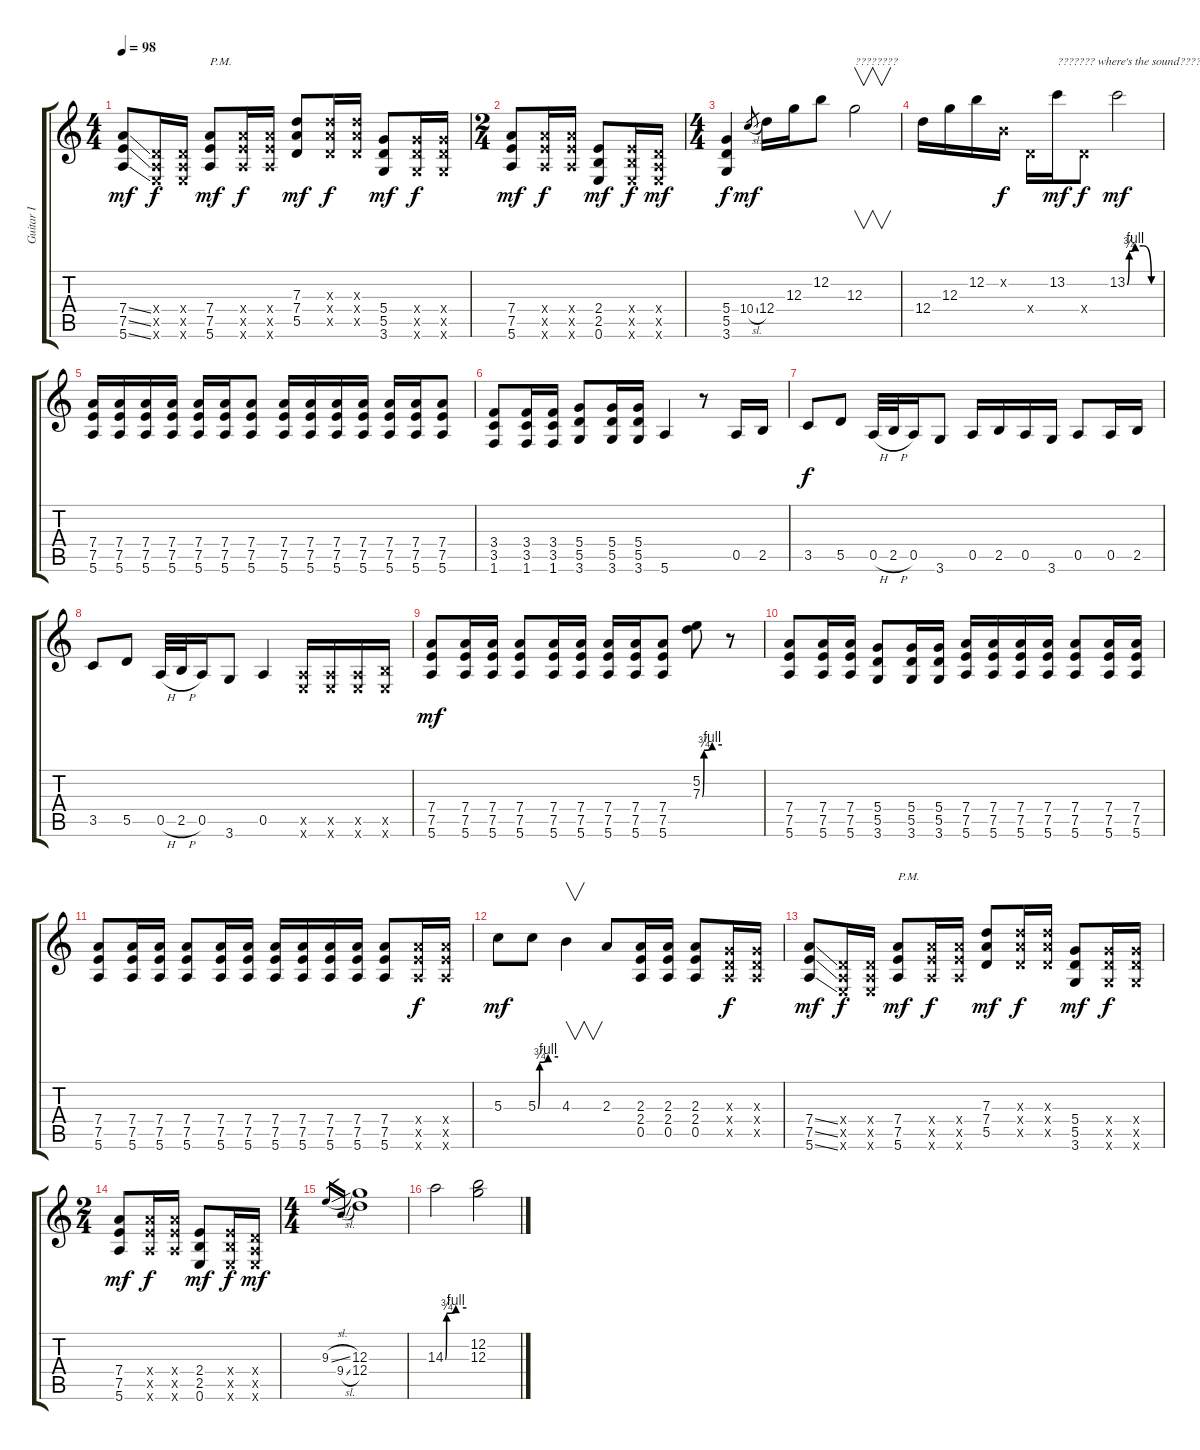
\track ("Guitar I" "Guitar I") {instrument overdrivenguitar}
\staff {score tabs}
\tuning (E4 B3 G3 D3 A2 E2) {hide}
\ts (4 4)
\tempo 98
\clef g2
\ks c
(7.4{ss} 7.5{ss} 5.6{ss}).8{dy mf} (0.4{x} 0.5{x} 0.6{x}).16{dy f} (0.4{x} 0.5{x} 0.6{x}).16 (7.4 7.5 5.6).8{txt "P.M." dy mf} (7.4{x} 7.5{x} 5.6{x}).16{dy f} (7.4{x} 7.5{x} 5.6{x}).16 (7.3 7.4 5.5).8{dy mf} (7.3{x} 7.4{x} 5.5{x}).16{dy f} (7.3{x} 7.4{x} 5.5{x}).16 (5.4 5.5 3.6).8{dy mf} (5.4{x} 5.5{x} 3.6{x}).16{dy f} (5.4{x} 5.5{x} 3.6{x}).16 |
\ts (2 4)
(7.4 7.5 5.6).8{dy mf} (7.4{x} 7.5{x} 5.6{x}).16{dy f} (7.4{x} 7.5{x} 5.6{x}).16 (2.4 2.5 0.6).8{dy mf} (2.4{x} 2.5{x} 0.6{x}).16{dy f} (0.4{x} 0.5{x} 0.6{x}).16{dy mf} |
\ts (4 4)
(5.4 5.5 3.6).4{dy f} 10.4{sl}.8{gr dy mf} 12.4.16 12.3.16 12.2.8 12.3.2{v txt "????????"} |
12.4.16 12.3.16 12.2.16 0.2{x}.16{dy f} 0.4{x}.16 13.2.16{txt "??????? where's the sound????" dy mf} 0.4{x}.8{dy f} 13.2{be (custom 0 0 4 3 15 4 30 4 45 0 60 0)}.2{dy mf} |
(7.4 7.5 5.6).16 (7.4 7.5 5.6).16 (7.4 7.5 5.6).16 (7.4 7.5 5.6).16 (7.4 7.5 5.6).16 (7.4 7.5 5.6).16 (7.4 7.5 5.6).8 (7.4 7.5 5.6).16 (7.4 7.5 5.6).16 (7.4 7.5 5.6).16 (7.4 7.5 5.6).16 (7.4 7.5 5.6).16 (7.4 7.5 5.6).16 (7.4 7.5 5.6).8 |
(3.4 3.5 1.6).8 (3.4 3.5 1.6).16 (3.4 3.5 1.6).16 (5.4 5.5 3.6).8 (5.4 5.5 3.6).16 (5.4 5.5 3.6).16 5.6.4 r.8 0.5.16 2.5.16 |
3.5.8{dy f} 5.5.8 0.5{h}.32 2.5{h}.32 0.5.16 3.6.8 0.5.16 2.5.16 0.5.16 3.6.16 0.5.8 0.5.16 2.5.16 |
3.5.8 5.5.8 0.5{h}.32 2.5{h}.32 0.5.16 3.6.8 0.5.4 (0.5{x} 0.6{x}).16 (0.5{x} 0.6{x}).16 (0.5{x} 0.6{x}).16 (2.5{x} 0.6{x}).16 |
(7.4 7.5 5.6).8{dy mf} (7.4 7.5 5.6).16 (7.4 7.5 5.6).16 (7.4 7.5 5.6).8 (7.4 7.5 5.6).16 (7.4 7.5 5.6).16 (7.4 7.5 5.6).16 (7.4 7.5 5.6).16 (7.4 7.5 5.6).8 (5.2 7.3{be (custom 0 0 5 3 30 4 60 4)}).8 r.8 |
(7.4 7.5 5.6).8 (7.4 7.5 5.6).16 (7.4 7.5 5.6).16 (5.4 5.5 3.6).8 (5.4 5.5 3.6).16 (5.4 5.5 3.6).16 (7.4 7.5 5.6).16 (7.4 7.5 5.6).16 (7.4 7.5 5.6).16 (7.4 7.5 5.6).16 (7.4 7.5 5.6).8 (7.4 7.5 5.6).16 (7.4 7.5 5.6).16 |
(7.4 7.5 5.6).8 (7.4 7.5 5.6).16 (7.4 7.5 5.6).16 (7.4 7.5 5.6).8 (7.4 7.5 5.6).16 (7.4 7.5 5.6).16 (7.4 7.5 5.6).16 (7.4 7.5 5.6).16 (7.4 7.5 5.6).16 (7.4 7.5 5.6).16 (7.4 7.5 5.6).8 (7.4{x} 7.5{x} 5.6{x}).16{dy f} (7.4{x} 7.5{x} 5.6{x}).16 |
5.3.8{dy mf} 5.3{be (custom 0 0 5 3 30 4 60 4)}.8 4.3.4{v} 2.3.8 (2.3 2.4 0.5).16 (2.3 2.4 0.5).16 (2.3 2.4 0.5).8 (0.3{x} 0.4{x} 0.5{x}).16{dy f} (0.3{x} 0.4{x} 0.5{x}).16 |
(7.4{ss} 7.5{ss} 5.6{ss}).8{dy mf} (0.4{x} 0.5{x} 0.6{x}).16{dy f} (0.4{x} 0.5{x} 0.6{x}).16 (7.4 7.5 5.6).8{txt "P.M." dy mf} (7.4{x} 7.5{x} 5.6{x}).16{dy f} (7.4{x} 7.5{x} 5.6{x}).16 (7.3 7.4 5.5).8{dy mf} (7.3{x} 7.4{x} 5.5{x}).16{dy f} (7.3{x} 7.4{x} 5.5{x}).16 (5.4 5.5 3.6).8{dy mf} (5.4{x} 5.5{x} 3.6{x}).16{dy f} (5.4{x} 5.5{x} 3.6{x}).16 |
\ts (2 4)
(7.4 7.5 5.6).8{dy mf} (7.4{x} 7.5{x} 5.6{x}).16{dy f} (7.4{x} 7.5{x} 5.6{x}).16 (2.4 2.5 0.6).8{dy mf} (2.4{x} 2.5{x} 0.6{x}).16{dy f} (0.4{x} 0.5{x} 0.6{x}).16{dy mf} |
\ts (4 4)
9.3{sl}.16{gr} 9.4{sl}.16{gr} (12.3 12.4).1 |
14.3{be (custom 0 0 4 3 30 4 60 4)}.2 (12.2 12.3).2
